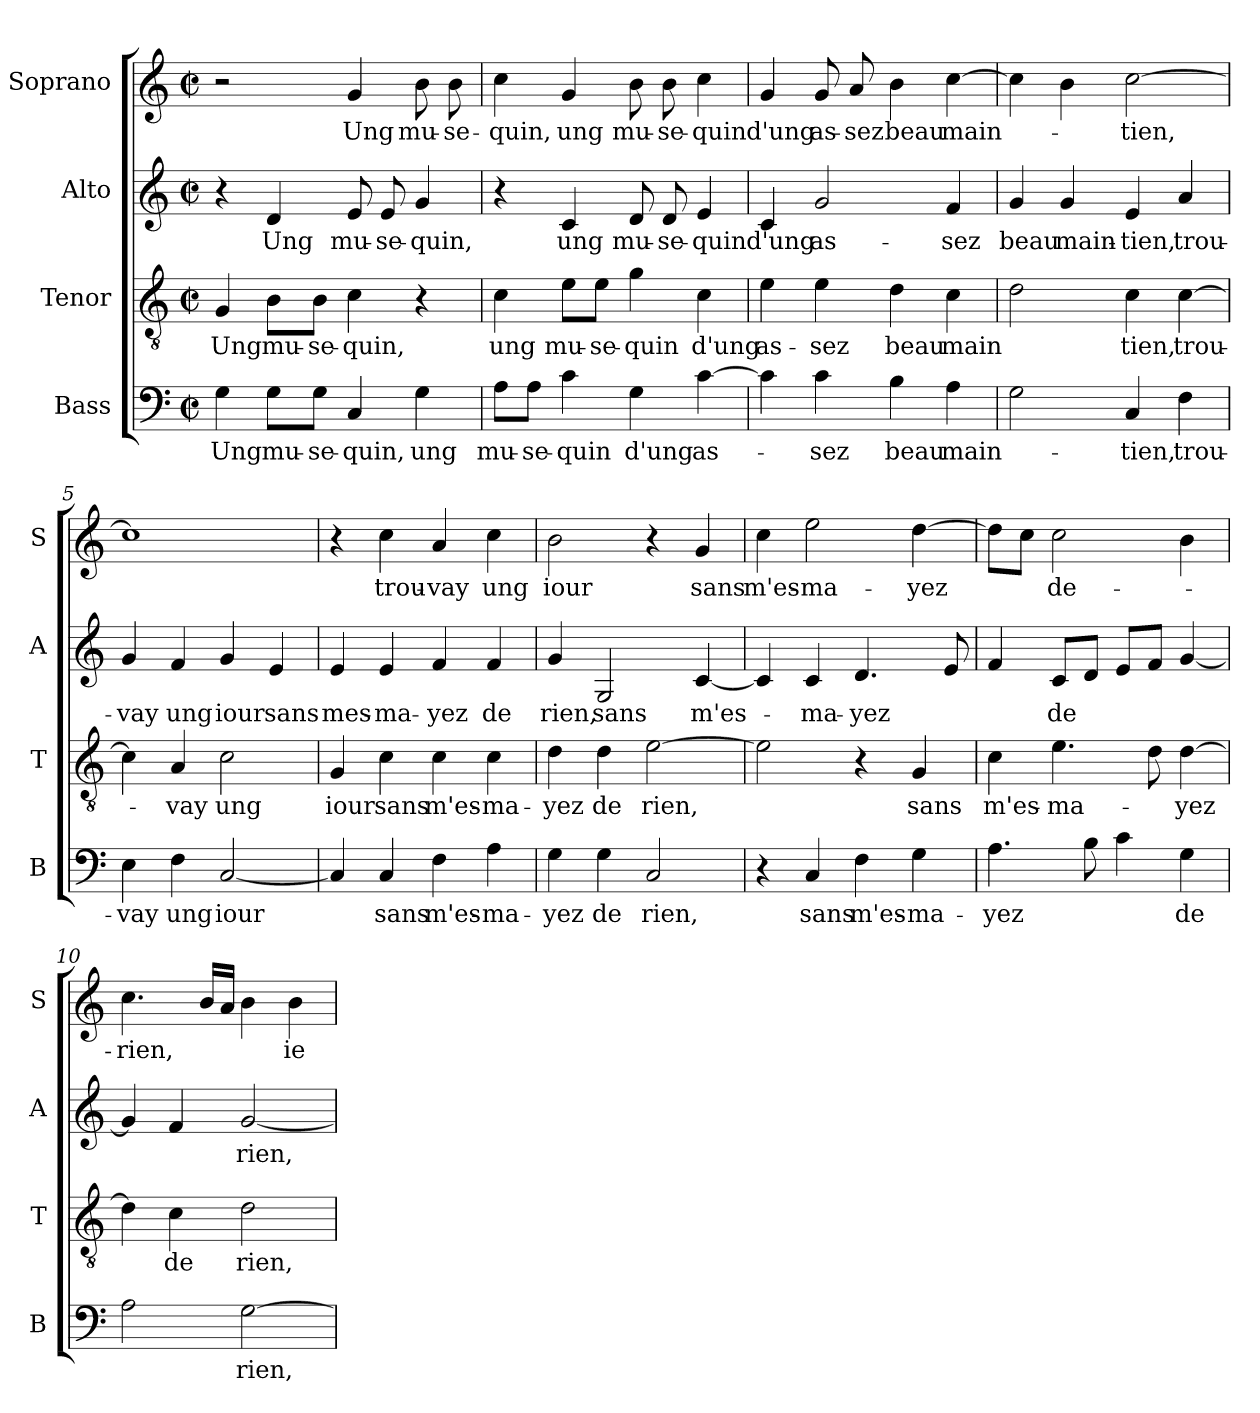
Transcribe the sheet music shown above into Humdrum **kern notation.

**kern	**text	**kern	**text	**kern	**text	**kern	**text
*part4	*part4	*part3	*part3	*part2	*part2	*part1	*part1
*staff4	*staff4	*staff3	*staff3	*staff2	*staff2	*staff1	*staff1
*I"Bass	*	*I"Tenor	*	*I"Alto	*	*I"Soprano	*
*I'B	*	*I'T	*	*I'A	*	*I'S	*
*clefF4	*	*clefGv2	*	*clefG2	*	*clefG2	*
*k[]	*	*k[]	*	*k[]	*	*k[]	*
*C:	*	*C:	*	*C:	*	*C:	*
*M2/2	*	*M2/2	*	*M2/2	*	*M2/2	*
*met(c|)	*	*met(c|)	*	*met(c|)	*	*met(c|)	*
=1	=1	=1	=1	=1	=1	=1	=1
!	!LO:LY:b	!	!LO:LY:b	!	!	!	!
4G\	Ung	4G/	Ung	4r	.	2r	.
!	!LO:LY:b	!	!LO:LY:b	!	!LO:LY:b	!	!
8G\L	mu-	8B\L	mu-	4d/	Ung	.	.
!	!LO:LY:b	!	!LO:LY:b	!	!	!	!
8G\J	-se-	8B\J	-se-	.	.	.	.
!	!LO:LY:b	!	!LO:LY:b	!	!LO:LY:b	!	!LO:LY:b
4C/	-quin,	4c\	-quin,	8e/	mu-	4g/	Ung
!	!	!	!	!	!LO:LY:b	!	!
.	.	.	.	8e/	-se-	.	.
!	!LO:LY:b	!	!	!	!LO:LY:b	!	!LO:LY:b
4G\	ung	4r	.	4g/	-quin,	8b\	mu-
!	!	!	!	!	!	!	!LO:LY:b
.	.	.	.	.	.	8b\	-se-
=2	=2	=2	=2	=2	=2	=2	=2
!	!LO:LY:b	!	!LO:LY:b	!	!	!	!LO:LY:b
8A\L	mu-	4c\	ung	4r	.	4cc\	-quin,
!	!LO:LY:b	!	!	!	!	!	!
8A\J	-se-	.	.	.	.	.	.
!	!LO:LY:b	!	!LO:LY:b	!	!LO:LY:b	!	!LO:LY:b
4c\	-quin	8e\L	mu-	4c/	ung	4g/	ung
!	!	!	!LO:LY:b	!	!	!	!
.	.	8e\J	-se-	.	.	.	.
!	!LO:LY:b	!	!LO:LY:b	!	!LO:LY:b	!	!LO:LY:b
4G\	d'ung	4g\	-quin	8d/	mu-	8b\	mu-
!	!	!	!	!	!LO:LY:b	!	!LO:LY:b
.	.	.	.	8d/	-se-	8b\	-se-
!	!LO:LY:b	!	!LO:LY:b	!	!LO:LY:b	!	!LO:LY:b
[4c\	as-	4c\	d'ung	4e/	-quin	4cc\	-quin
=3	=3	=3	=3	=3	=3	=3	=3
!	!	!	!LO:LY:b	!	!LO:LY:b	!	!LO:LY:b
4c\]	.	4e\	as-	4c/	d'ung	4g/	d'ung
!	!LO:LY:b	!	!LO:LY:b	!	!LO:LY:b	!	!LO:LY:b
4c\	-sez	4e\	-sez	2g/	as-	8g/	as-
!	!	!	!	!	!	!	!LO:LY:b
.	.	.	.	.	.	8a/	-sez
!	!LO:LY:b	!	!LO:LY:b	!	!	!	!LO:LY:b
4B\	beau	4d\	beau	.	.	4b\	beau
!	!LO:LY:b	!	!LO:LY:b	!	!LO:LY:b	!	!LO:LY:b
4A\	main-	4c\	main	4f/	-sez	[4cc\	main-
!!LO:LB:g=z
=4	=4	=4	=4	=4	=4	=4	=4
!	!	!	!	!	!LO:LY:b	!	!
2G\	.	2d\	.	4g/	beau	4cc\]	.
!	!	!	!	!	!LO:LY:b	!	!
.	.	.	.	4g/	main-	4b\	.
!	!LO:LY:b	!	!LO:LY:b	!	!LO:LY:b	!	!LO:LY:b
4C/	-tien,	4c\	tien,	4e/	-tien,	[2cc\	-tien,
!	!LO:LY:b	!	!LO:LY:b	!	!LO:LY:b	!	!
4F\	trou-	[4c\	trou-	4a/	trou-	.	.
=5	=5	=5	=5	=5	=5	=5	=5
!	!LO:LY:b	!	!	!	!LO:LY:b	!	!
4E\	-vay	4c\]	.	4g/	-vay	1cc]	.
!	!LO:LY:b	!	!LO:LY:b	!	!LO:LY:b	!	!
4F\	ung	4A/	-vay	4f/	ung	.	.
!	!LO:LY:b	!	!LO:LY:b	!	!LO:LY:b	!	!
[2C/	iour	2c\	ung	4g/	iour	.	.
!	!	!	!	!	!LO:LY:b	!	!
.	.	.	.	4e/	sans	.	.
=6	=6	=6	=6	=6	=6	=6	=6
!	!	!	!LO:LY:b	!	!LO:LY:b	!	!
4C/]	.	4G/	iour	4e/	mes-	4r	.
!	!LO:LY:b	!	!LO:LY:b	!	!LO:LY:b	!	!LO:LY:b
4C/	sans	4c\	sans	4e/	-ma-	4cc\	trou-
!	!LO:LY:b	!	!LO:LY:b	!	!LO:LY:b	!	!LO:LY:b
4F\	m'es-	4c\	m'es-	4f/	-yez	4a/	-vay
!	!LO:LY:b	!	!LO:LY:b	!	!LO:LY:b	!	!LO:LY:b
4A\	-ma-	4c\	-ma-	4f/	de	4cc\	ung
=7	=7	=7	=7	=7	=7	=7	=7
!	!LO:LY:b	!	!LO:LY:b	!	!LO:LY:b	!	!LO:LY:b
4G\	-yez	4d\	-yez	4g/	rien,	2b\	iour
!	!LO:LY:b	!	!LO:LY:b	!	!LO:LY:b	!	!
4G\	de	4d\	de	2G/	sans	.	.
!	!LO:LY:b	!	!LO:LY:b	!	!	!	!
2C/	rien,	[2e\	rien,	.	.	4r	.
!	!	!	!	!	!LO:LY:b	!	!LO:LY:b
.	.	.	.	[4c/	m'es-	4g/	sans
=8	=8	=8	=8	=8	=8	=8	=8
!	!	!	!	!	!	!	!LO:LY:b
4r	.	2e\]	.	4c/]	.	4cc\	m'es-
!	!LO:LY:b	!	!	!	!LO:LY:b	!	!LO:LY:b
4C/	sans	.	.	4c/	-ma-	2ee\	-ma-
!	!LO:LY:b	!	!	!	!LO:LY:b	!	!
4F\	m'es-	4r	.	4.d/	-yez	.	.
!	!LO:LY:b	!	!LO:LY:b	!	!	!	!LO:LY:b
4G\	-ma-	4G/	sans	.	.	[4dd\	-yez
.	.	.	.	8e/	.	.	.
!!LO:PB:g=z
=9	=9	=9	=9	=9	=9	=9	=9
!	!LO:LY:b	!	!LO:LY:b	!	!	!	!
4.A\	-yez	4c\	m'es-	4f/	.	8dd\L]	.
.	.	.	.	.	.	8cc\J	.
!	!	!	!LO:LY:b	!	!LO:LY:b	!	!LO:LY:b
.	.	4.e\	-ma-	8c/L	de	2cc\	de-
8B\	.	.	.	8d/J	.	.	.
4c\	.	.	.	8e/L	.	.	.
.	.	8d\	.	8f/J	.	.	.
!	!LO:LY:b	!	!LO:LY:b	!	!	!	!
4G\	de	[4d\	-yez	[4g/	.	4b\	.
=10	=10	=10	=10	=10	=10	=10	=10
!	!	!	!	!	!	!	!LO:LY:b
2A\	.	4d\]	.	4g/]	.	4.cc\	-rien,
!	!	!	!LO:LY:b	!	!	!	!
.	.	4c\	de	4f/	.	.	.
.	.	.	.	.	.	16b/LL	.
.	.	.	.	.	.	16a/JJ	.
!	!LO:LY:b	!	!LO:LY:b	!	!LO:LY:b	!	!
[2G\	rien,	2d\	rien,	[2g/	rien,	4b\	.
!	!	!	!	!	!	!	!LO:LY:b
.	.	.	.	.	.	4b\	ie
=	=	=	=	=	=	=	=
*-	*-	*-	*-	*-	*-	*-	*-
